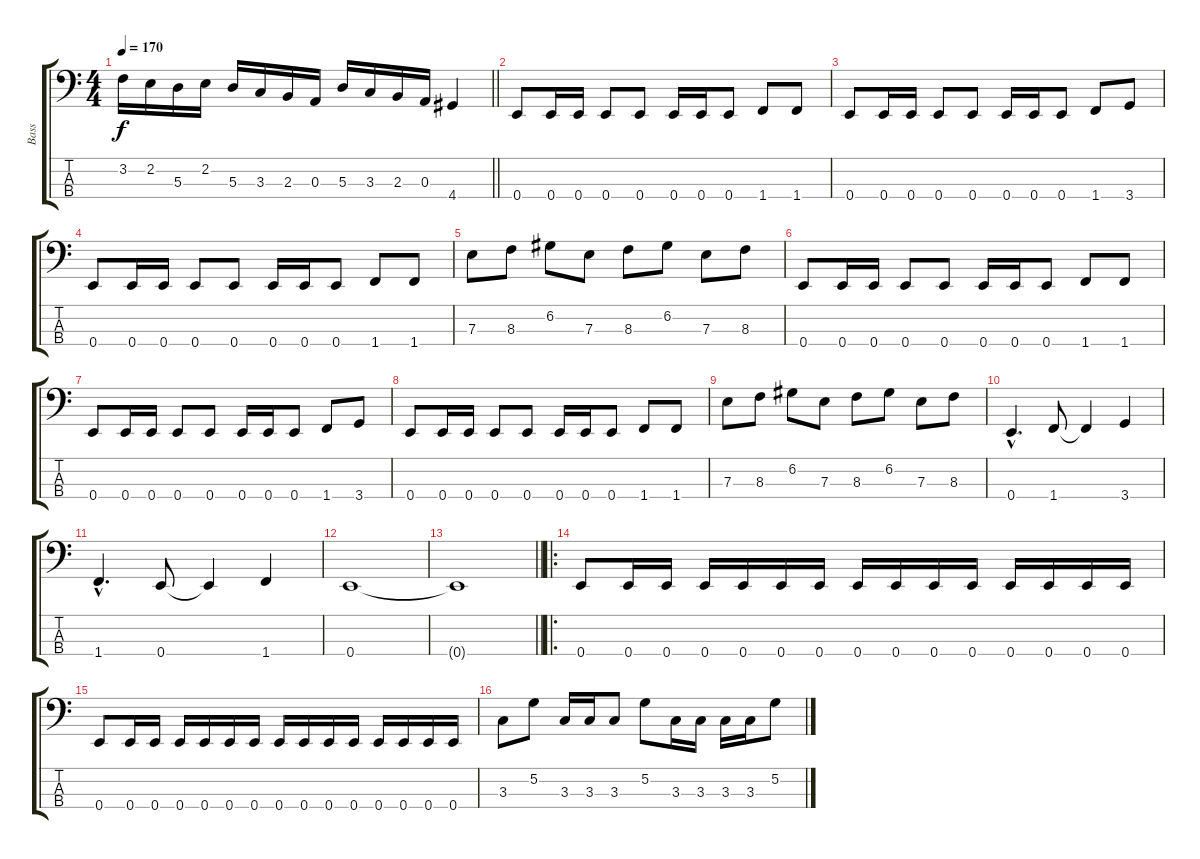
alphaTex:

\track ("Bass" "Bass") {instrument electricbasspick}
\staff {score tabs}
\tuning (G2 D2 A1 E1) {hide}
\ts (4 4)
\tempo 170
\clef f4
\barLineRight lightlight
\ks c
3.2.16{dy f} 2.2.16 5.3.16 2.2.16 5.3.16 3.3.16 2.3.16 0.3.16 5.3.16 3.3.16 2.3.16 0.3.16 4.4.4 |
0.4.8 0.4.16 0.4.16 0.4.8 0.4.8 0.4.16 0.4.16 0.4.8 1.4.8 1.4.8 |
0.4.8 0.4.16 0.4.16 0.4.8 0.4.8 0.4.16 0.4.16 0.4.8 1.4.8 3.4.8 |
0.4.8 0.4.16 0.4.16 0.4.8 0.4.8 0.4.16 0.4.16 0.4.8 1.4.8 1.4.8 |
7.3.8 8.3.8 6.2.8 7.3.8 8.3.8 6.2.8 7.3.8 8.3.8 |
0.4.8 0.4.16 0.4.16 0.4.8 0.4.8 0.4.16 0.4.16 0.4.8 1.4.8 1.4.8 |
0.4.8 0.4.16 0.4.16 0.4.8 0.4.8 0.4.16 0.4.16 0.4.8 1.4.8 3.4.8 |
0.4.8 0.4.16 0.4.16 0.4.8 0.4.8 0.4.16 0.4.16 0.4.8 1.4.8 1.4.8 |
7.3.8 8.3.8 6.2.8 7.3.8 8.3.8 6.2.8 7.3.8 8.3.8 |
0.4{hac}.4{d} 1.4.8 1.4{t}.4 3.4.4 |
1.4{hac}.4{d} 0.4.8 0.4{t}.4 1.4.4 |
0.4.1 |
\barLineRight lightlight
0.4{t}.1 |
\ro
0.4.8 0.4.16 0.4.16 0.4.16 0.4.16 0.4.16 0.4.16 0.4.16 0.4.16 0.4.16 0.4.16 0.4.16 0.4.16 0.4.16 0.4.16 |
0.4.8 0.4.16 0.4.16 0.4.16 0.4.16 0.4.16 0.4.16 0.4.16 0.4.16 0.4.16 0.4.16 0.4.16 0.4.16 0.4.16 0.4.16 |
3.3.8 5.2.8 3.3.16 3.3.16 3.3.8 5.2.8 3.3.16 3.3.16 3.3.16 3.3.16 5.2.8
